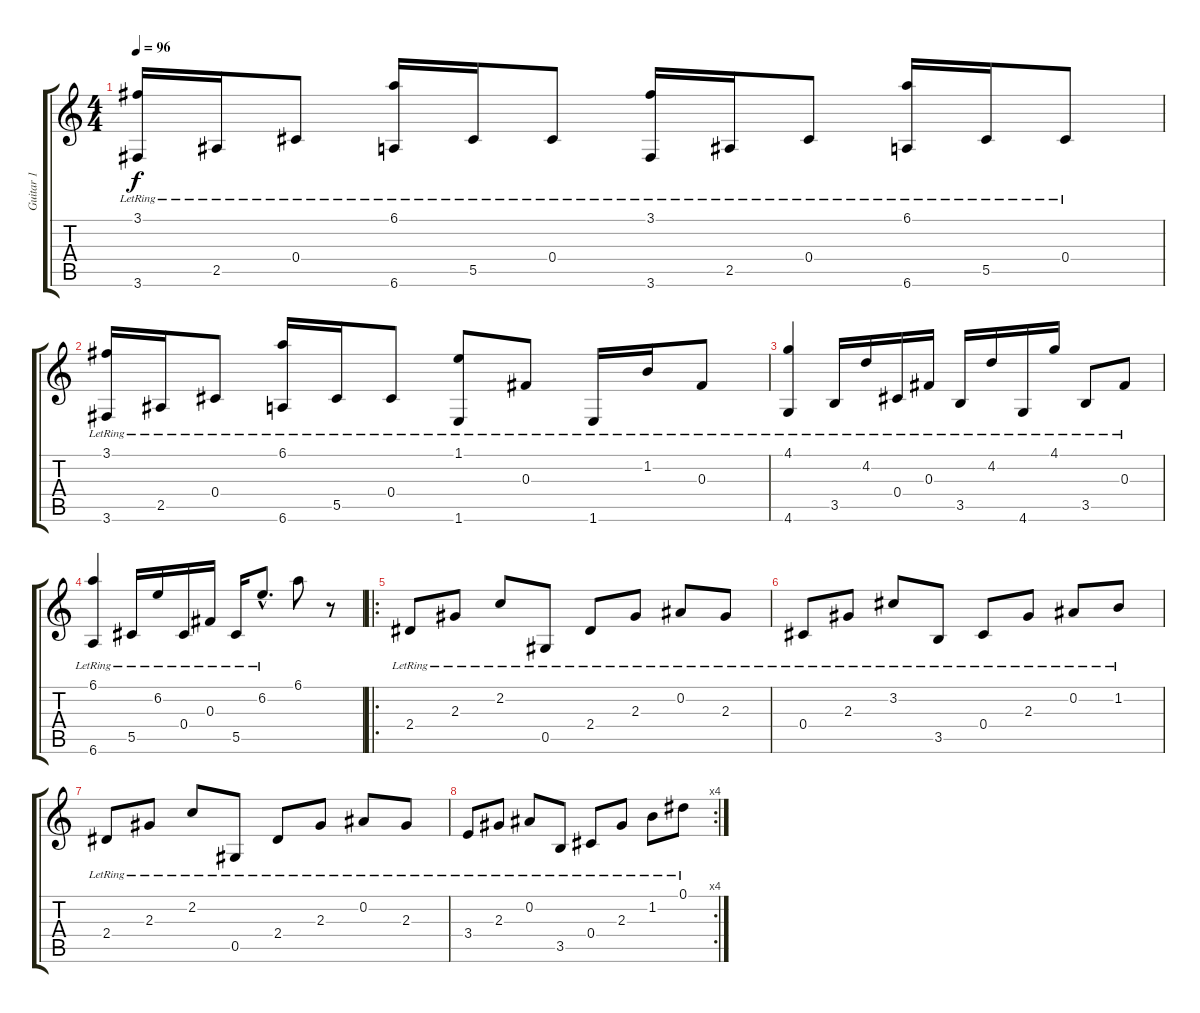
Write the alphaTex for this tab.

\track ("Guitar 1" "Guitar 1") {instrument acousticguitarsteel}
\staff {score tabs}
\tuning (Eb4 Bb3 Gb3 Db3 Ab2 Eb2) {hide}
\ts (4 4)
\tempo 96
\clef g2
\ks c
(3.1{lr} 3.6{lr}).16{dy f} 2.5{lr}.16 0.4{lr}.8 (6.1{lr} 6.6{lr}).16 5.5{lr}.16 0.4{lr}.8 (3.1{lr} 3.6{lr}).16 2.5{lr}.16 0.4{lr}.8 (6.1{lr} 6.6{lr}).16 5.5{lr}.16 0.4{lr}.8 |
(3.1{lr} 3.6{lr}).16 2.5{lr}.16 0.4{lr}.8 (6.1{lr} 6.6{lr}).16 5.5{lr}.16 0.4{lr}.8 (1.1{lr} 1.6{lr}).8 0.3{lr}.8 1.6{lr}.16 1.2{lr}.16 0.3{lr}.8 |
(4.1{lr} 4.6{lr}).4 3.5{lr}.16 4.2{lr}.16 0.4{lr}.16 0.3{lr}.16 3.5{lr}.16 4.2{lr}.16 4.6{lr}.16 4.1{lr}.16 3.5{lr}.8 0.3{lr}.8 |
(6.1{lr} 6.6{lr}).4 5.5{lr}.16 6.2{lr}.16 0.4{lr}.16 0.3{lr}.16 5.5{lr}.16 6.2{hac lr}.8{d} 6.1.8 r.8 |
\ro
2.4{lr}.8 2.3{lr}.8 2.2{lr}.8 0.5{lr}.8 2.4{lr}.8 2.3{lr}.8 0.2{lr}.8 2.3{lr}.8 |
0.4{lr}.8 2.3{lr}.8 3.2{lr}.8 3.5{lr}.8 0.4{lr}.8 2.3{lr}.8 0.2{lr}.8 1.2{lr}.8 |
2.4{lr}.8 2.3{lr}.8 2.2{lr}.8 0.5{lr}.8 2.4{lr}.8 2.3{lr}.8 0.2{lr}.8 2.3{lr}.8 |
\rc 4
3.4{lr}.8 2.3{lr}.8 0.2{lr}.8 3.5{lr}.8 0.4{lr}.8 2.3{lr}.8 1.2{lr}.8 0.1{lr}.8
